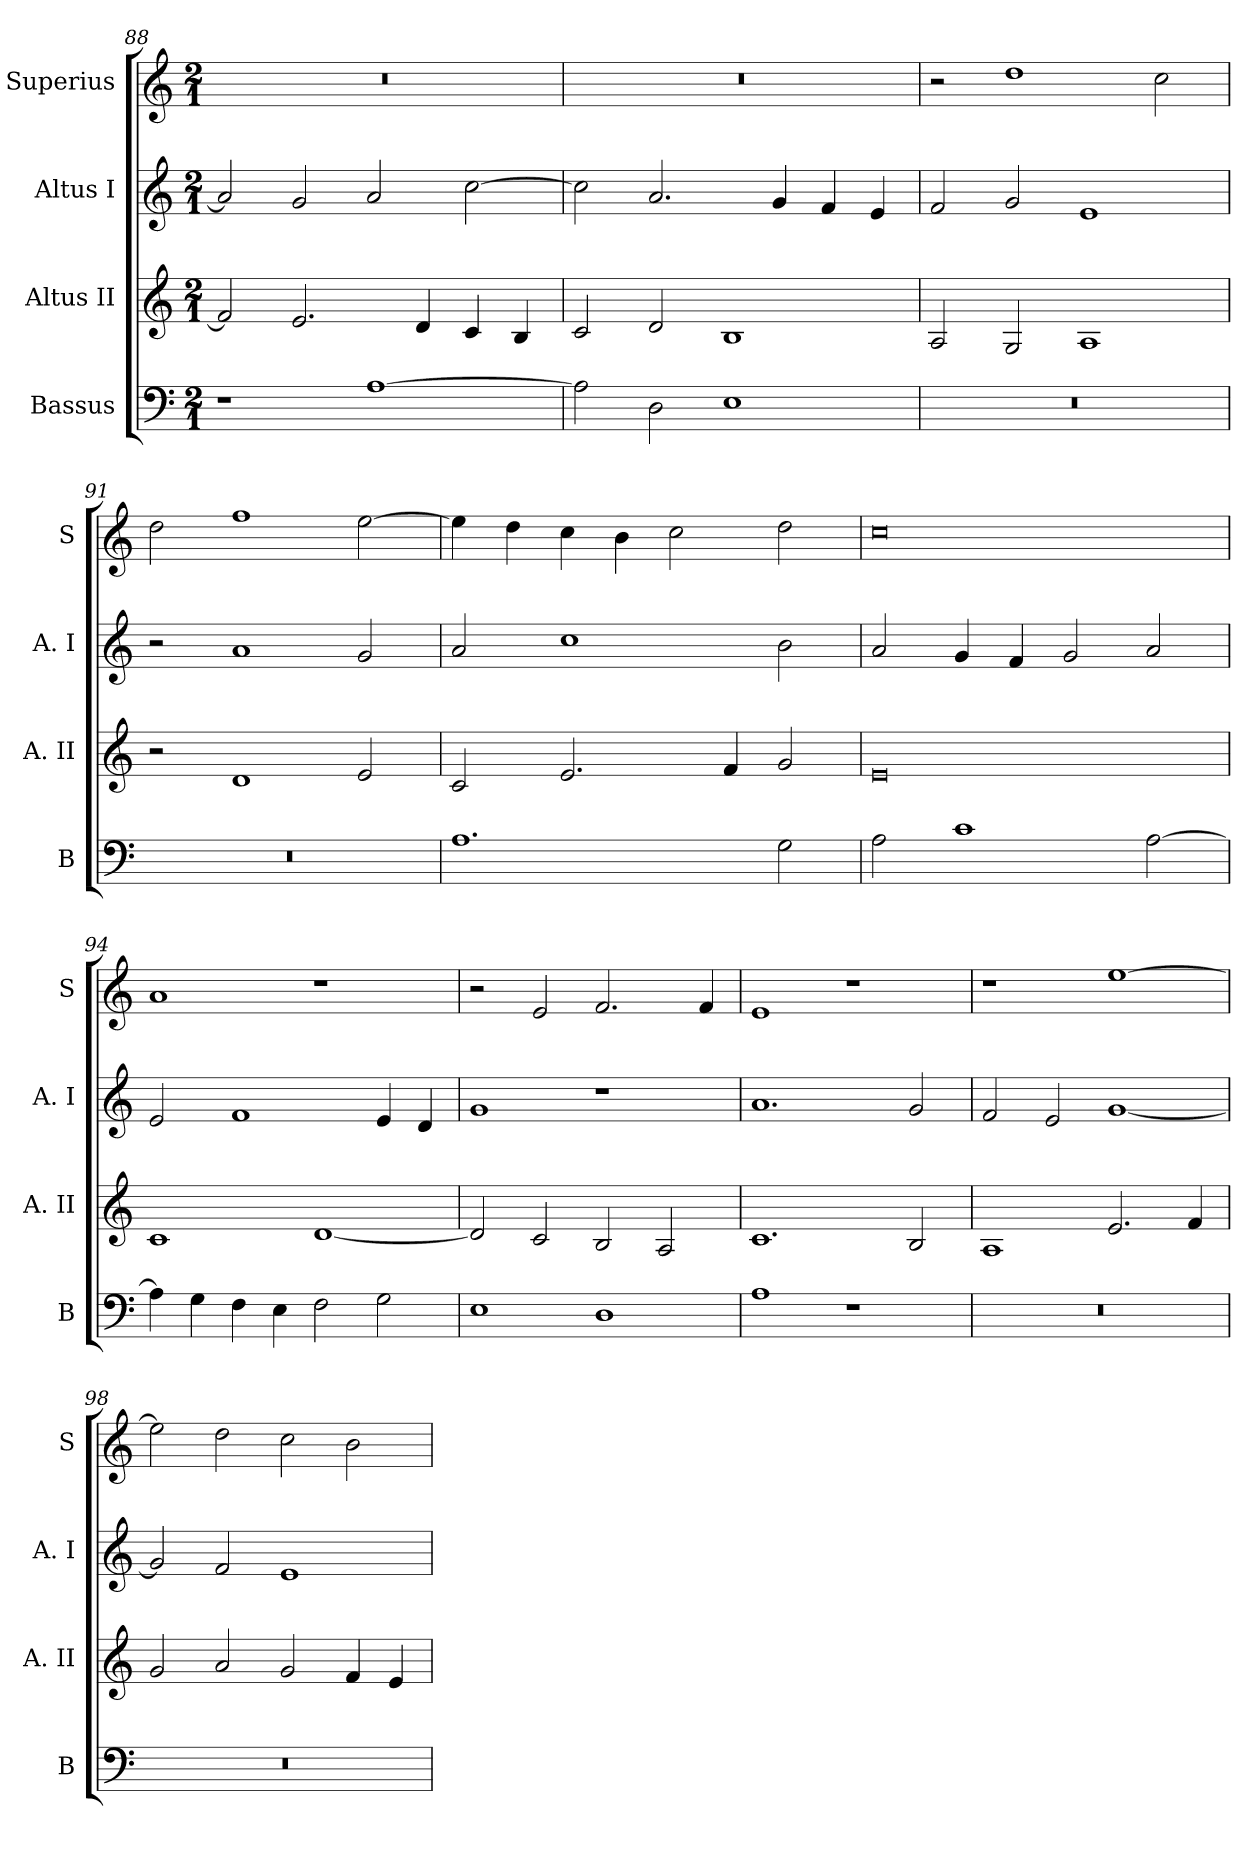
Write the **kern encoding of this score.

**kern	**kern	**kern	**kern
*part4	*part3	*part2	*part1
*staff4	*staff3	*staff2	*staff1
*I"Bassus	*I"Altus II	*I"Altus I	*I"Superius
*I'B	*I'A. II	*I'A. I	*I'S
*clefF4	*clefG2	*clefG2	*clefG2
*k[]	*k[]	*k[]	*k[]
*C:	*C:	*C:	*C:
*M2/1	*M2/1	*M2/1	*M2/1
=88	=88	=88	=88
1r	2f]	2a]	0r
.	2.e	2g	.
[1A	.	2a	.
.	4d	.	.
.	4c	[2cc	.
.	4B	.	.
=89	=89	=89	=89
2A]	2c	2cc]	0r
2D	2d	2.a	.
1E	1B	.	.
.	.	4g	.
.	.	4f	.
.	.	4e	.
=90	=90	=90	=90
0r	2A	2f	2r
.	2G	2g	1dd
.	1A	1e	.
.	.	.	2cc
=91	=91	=91	=91
0r	2r	2r	2dd
.	1d	1a	1ff
.	2e	2g	[2ee
=92	=92	=92	=92
1.A	2c	2a	4ee]
.	.	.	4dd
.	2.e	1cc	4cc
.	.	.	4b
.	.	.	2cc
.	4f	.	.
2G	2g	2b	2dd
=93	=93	=93	=93
2A	0e	2a	0cc
1c	.	4g	.
.	.	4f	.
.	.	2g	.
[2A	.	2a	.
=94	=94	=94	=94
4A]	1c	2e	1a
4G	.	.	.
4F	.	1f	.
4E	.	.	.
2F	[1d	.	1r
2G	.	4e	.
.	.	4d	.
=95	=95	=95	=95
1E	2d]	1g	2r
.	2c	.	2e
1D	2B	1r	2.f
.	2A	.	.
.	.	.	4f
=96	=96	=96	=96
1A	1.c	1.a	1e
1r	.	.	1r
.	2B	2g	.
=97	=97	=97	=97
0r	1A	2f	1r
.	.	2e	.
.	2.e	[1g	[1ee
.	4f	.	.
=98	=98	=98	=98
0r	2g	2g]	2ee]
.	2a	2f	2dd
.	2g	1e	2cc
.	4f	.	2b
.	4e	.	.
=	=	=	=
*-	*-	*-	*-
